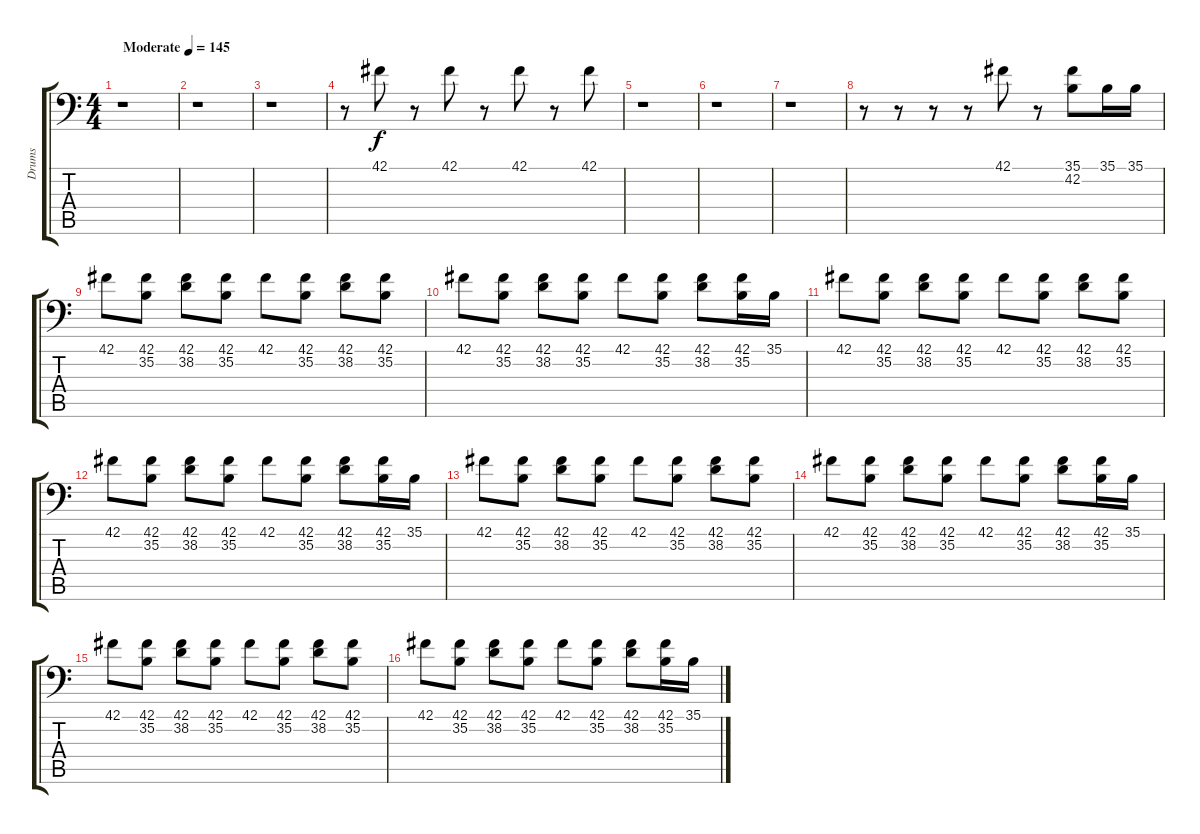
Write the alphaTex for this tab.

\track ("Drums" "Drums") {instrument acousticgrandpiano}
\staff {score tabs}
\tuning (C-1 C-1 C-1 C-1 C-1 C-1) {hide}
\ts (4 4)
\tempo (145 "Moderate")
\clef f4
\ks c
r.1{dy f instrument acousticgrandpiano} |
r.1 |
r.1 |
r.8 42.1.8 r.8 42.1.8 r.8 42.1.8 r.8 42.1.8 |
r.1 |
r.1 |
r.1 |
r.8 r.8 r.8 r.8 42.1.8 r.8 (35.1 42.2).8 35.1.16 35.1.16 |
42.1.8 (42.1 35.2).8 (42.1 38.2).8 (42.1 35.2).8 42.1.8 (42.1 35.2).8 (42.1 38.2).8 (42.1 35.2).8 |
42.1.8 (42.1 35.2).8 (42.1 38.2).8 (42.1 35.2).8 42.1.8 (42.1 35.2).8 (42.1 38.2).8 (42.1 35.2).16 35.1.16 |
42.1.8 (42.1 35.2).8 (42.1 38.2).8 (42.1 35.2).8 42.1.8 (42.1 35.2).8 (42.1 38.2).8 (42.1 35.2).8 |
42.1.8 (42.1 35.2).8 (42.1 38.2).8 (42.1 35.2).8 42.1.8 (42.1 35.2).8 (42.1 38.2).8 (42.1 35.2).16 35.1.16 |
42.1.8 (42.1 35.2).8 (42.1 38.2).8 (42.1 35.2).8 42.1.8 (42.1 35.2).8 (42.1 38.2).8 (42.1 35.2).8 |
42.1.8 (42.1 35.2).8 (42.1 38.2).8 (42.1 35.2).8 42.1.8 (42.1 35.2).8 (42.1 38.2).8 (42.1 35.2).16 35.1.16 |
42.1.8 (42.1 35.2).8 (42.1 38.2).8 (42.1 35.2).8 42.1.8 (42.1 35.2).8 (42.1 38.2).8 (42.1 35.2).8 |
42.1.8 (42.1 35.2).8 (42.1 38.2).8 (42.1 35.2).8 42.1.8 (42.1 35.2).8 (42.1 38.2).8 (42.1 35.2).16 35.1.16
